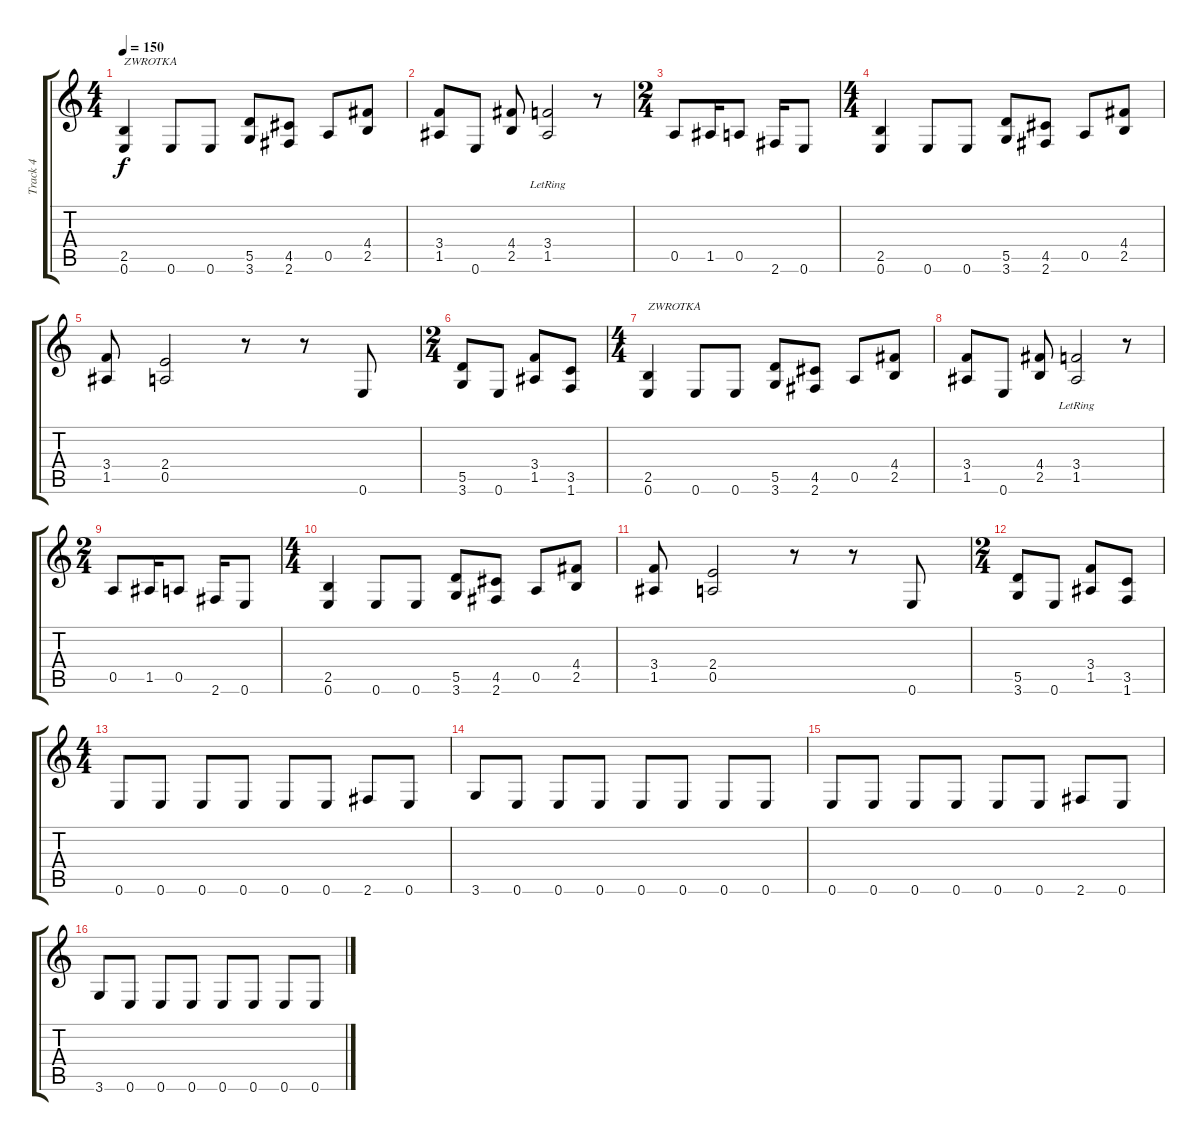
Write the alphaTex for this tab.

\track ("Track 4" "Track 4") {instrument overdrivenguitar}
\staff {score tabs}
\tuning (E4 B3 G3 D3 A2 E2) {hide}
\ts (4 4)
\tempo 150
\clef g2
\ks c
(2.5 0.6).4{txt "ZWROTKA" dy f} 0.6.8 0.6.8 (5.5 3.6).8 (4.5 2.6).8 0.5.8 (4.4 2.5).8 |
(3.4 1.5).8 0.6.8 (4.4 2.5).8 (3.4{lr} 1.5{lr}).2 r.8 |
\ts (2 4)
0.5.8 1.5.16 0.5.8 2.6.16 0.6.8 |
\ts (4 4)
(2.5 0.6).4 0.6.8 0.6.8 (5.5 3.6).8 (4.5 2.6).8 0.5.8 (4.4 2.5).8 |
(3.4 1.5).8 (2.4 0.5).2 r.8 r.8 0.6.8 |
\ts (2 4)
(5.5 3.6).8 0.6.8 (3.4 1.5).8 (3.5 1.6).8 |
\ts (4 4)
(2.5 0.6).4{txt "ZWROTKA"} 0.6.8 0.6.8 (5.5 3.6).8 (4.5 2.6).8 0.5.8 (4.4 2.5).8 |
(3.4 1.5).8 0.6.8 (4.4 2.5).8 (3.4{lr} 1.5{lr}).2 r.8 |
\ts (2 4)
0.5.8 1.5.16 0.5.8 2.6.16 0.6.8 |
\ts (4 4)
(2.5 0.6).4 0.6.8 0.6.8 (5.5 3.6).8 (4.5 2.6).8 0.5.8 (4.4 2.5).8 |
(3.4 1.5).8 (2.4 0.5).2 r.8 r.8 0.6.8 |
\ts (2 4)
(5.5 3.6).8 0.6.8 (3.4 1.5).8 (3.5 1.6).8 |
\ts (4 4)
0.6.8 0.6.8 0.6.8 0.6.8 0.6.8 0.6.8 2.6.8 0.6.8 |
3.6.8 0.6.8 0.6.8 0.6.8 0.6.8 0.6.8 0.6.8 0.6.8 |
0.6.8 0.6.8 0.6.8 0.6.8 0.6.8 0.6.8 2.6.8 0.6.8 |
3.6.8 0.6.8 0.6.8 0.6.8 0.6.8 0.6.8 0.6.8 0.6.8
